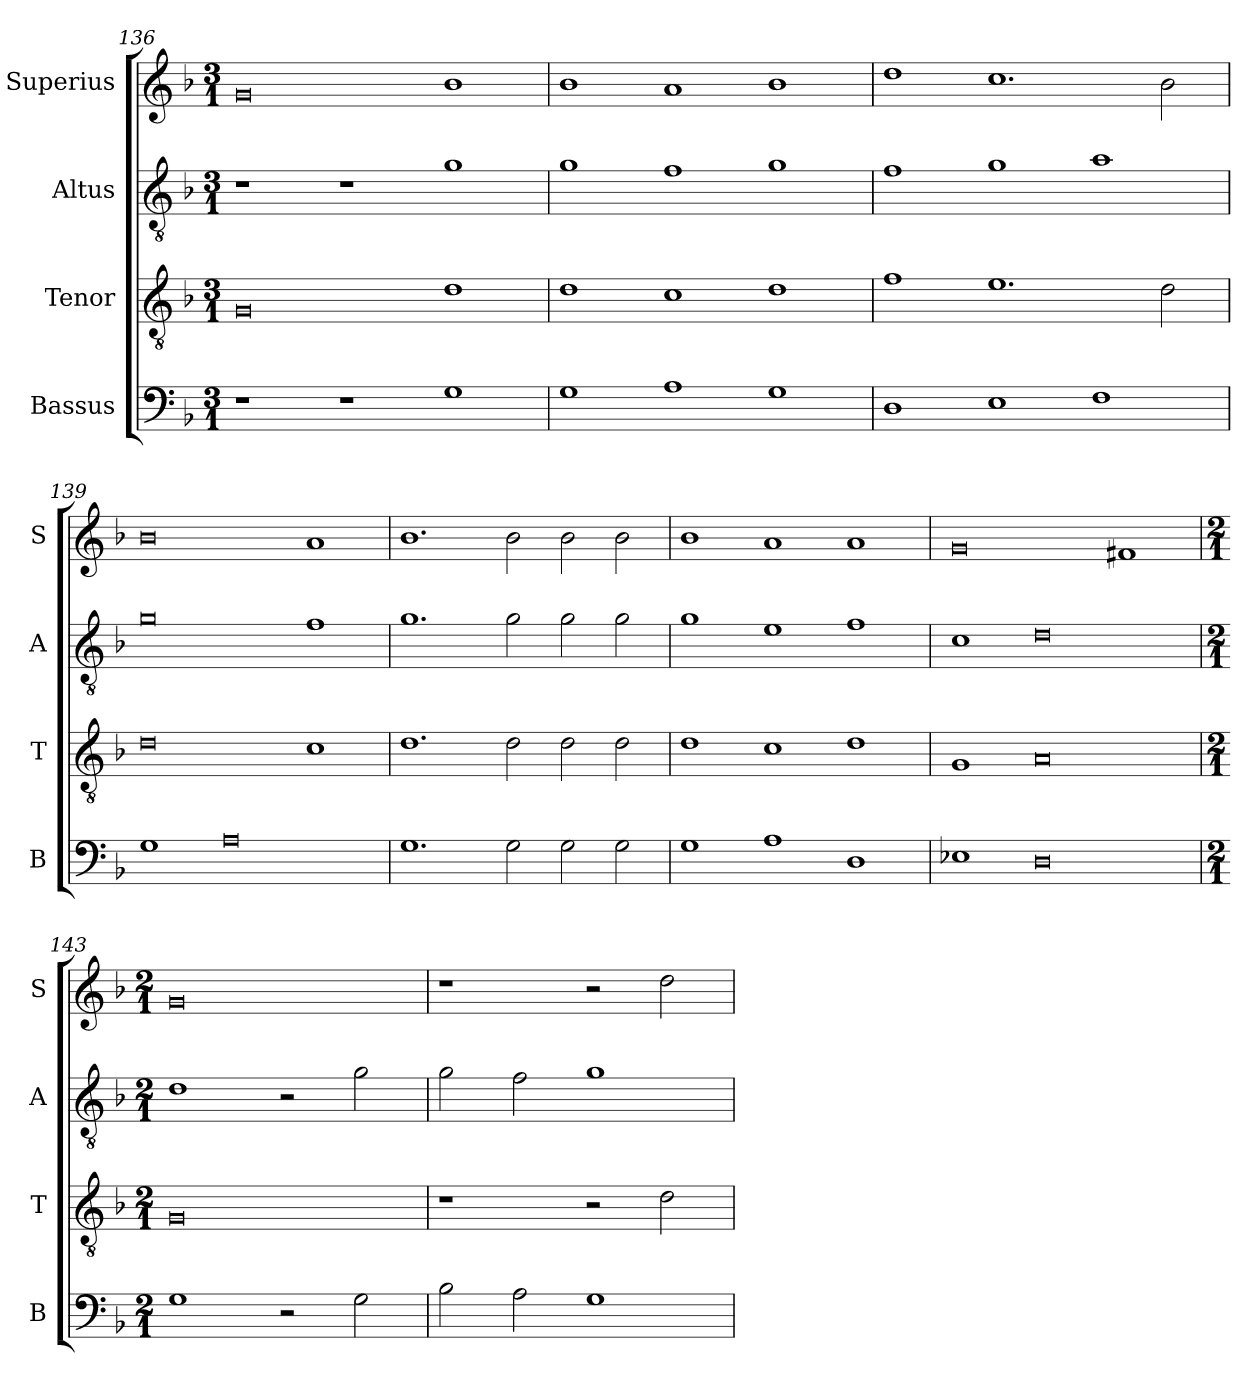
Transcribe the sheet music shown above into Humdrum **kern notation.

**kern	**kern	**kern	**kern
*part4	*part3	*part2	*part1
*staff4	*staff3	*staff2	*staff1
*I"Bassus	*I"Tenor	*I"Altus	*I"Superius
*I'B	*I'T	*I'A	*I'S
*clefF4	*clefGv2	*clefGv2	*clefG2
*k[b-]	*k[b-]	*k[b-]	*k[b-]
*F:	*F:	*F:	*F:
*M3/1	*M3/1	*M3/1	*M3/1
*Xtuplet	*Xtuplet	*Xtuplet	*Xtuplet
=136	=136	=136	=136
3%2r	3%4G	3%2r	3%4g
3%2r	.	3%2r	.
3%2G	3%2d	3%2g	3%2b-
=137	=137	=137	=137
3%2G	3%2d	3%2g	3%2b-
3%2A	3%2c	3%2f	3%2a
3%2G	3%2d	3%2g	3%2b-
=138	=138	=138	=138
3%2D	3%2f	3%2f	3%2dd
3%2E	3%2.e	3%2g	3%2.cc
3%2F	.	3%2a	.
.	3d	.	3b-
=139	=139	=139	=139
3%2G	3%4d	3%4g	3%4b-
3%4A	.	.	.
.	3%2c	3%2f	3%2a
=140	=140	=140	=140
3%2.G	3%2.d	3%2.g	3%2.b-
3G	3d	3g	3b-
3G	3d	3g	3b-
3G	3d	3g	3b-
=141	=141	=141	=141
3%2G	3%2d	3%2g	3%2b-
3%2A	3%2c	3%2e	3%2a
3%2D	3%2d	3%2f	3%2a
=142	=142	=142	=142
3%2E-X	3%2G	3%2c	3%4g
3%4D	3%4A	3%4d	.
.	.	.	3%2f#X
=143	=143	=143	=143
*M2/1	*M2/1	*M2/1	*M2/1
1G	0G	1d	0g
2r	.	2r	.
2G	.	2g	.
=144	=144	=144	=144
2B-	1r	2g	1r
2A	.	2f	.
1G	2r	1g	2r
.	2d	.	2dd
=	=	=	=
*-	*-	*-	*-
